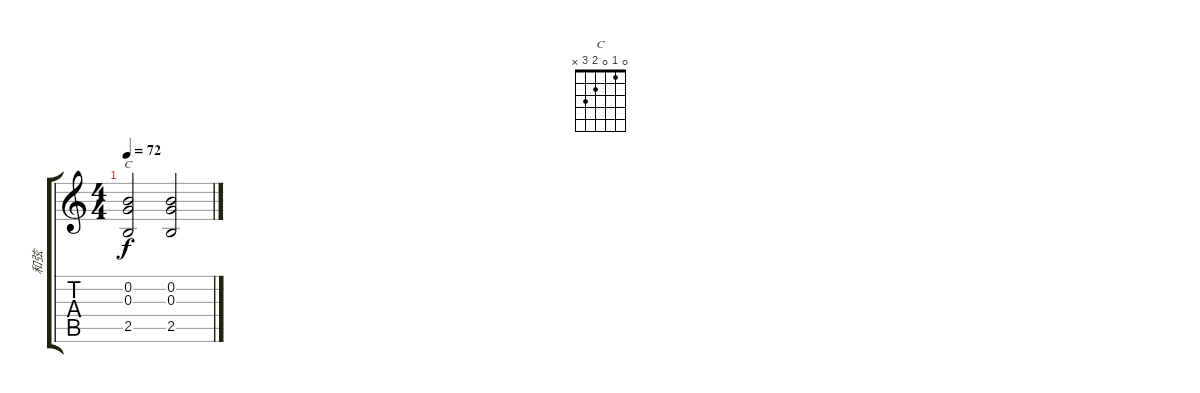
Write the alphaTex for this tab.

\track ("和弦" "和弦") {mute instrument acousticguitarsteel}
\staff {score tabs}
\tuning (E4 B3 G3 D3 A2 E2) {hide}
\chord ("C" 0 1 0 2 3 x)
\ts (4 4)
\tempo 72
\clef g2
\ks c
(0.2 0.3 2.5).2{ch "C" dy f} (0.2 0.3 2.5).2
